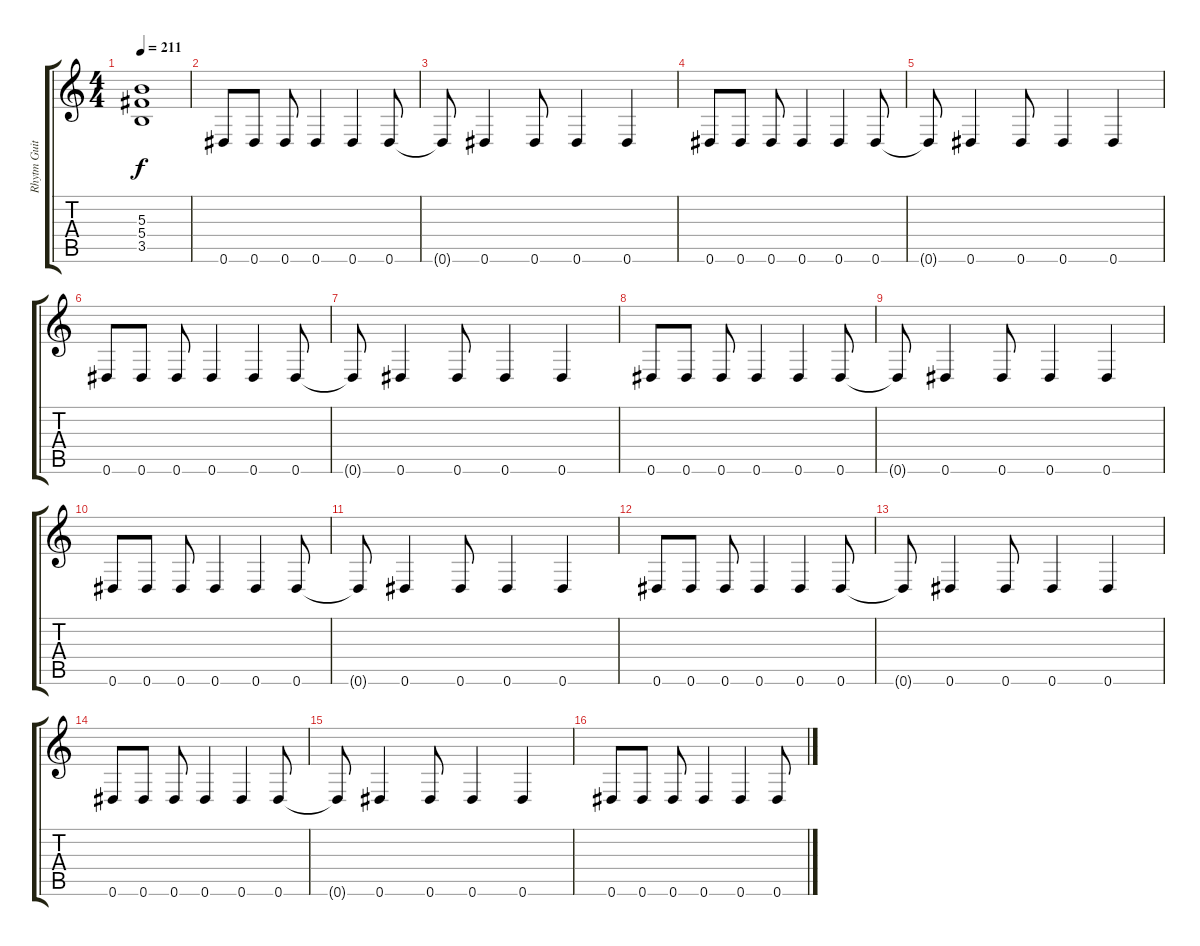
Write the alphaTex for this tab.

\track ("Rhytm Guitar" "Rhytm Guit") {instrument distortionguitar}
\staff {score tabs}
\tuning (Eb4 Bb3 Gb3 Db3 Ab2 Eb2) {hide}
\ts (4 4)
\tempo 211
\clef g2
\ks c
(5.3{t} 5.4{t} 3.5{t}).1{dy f} |
0.6.8 0.6.8 0.6.8 0.6.4 0.6.4 0.6.8 |
0.6{t}.8 0.6.4 0.6.8 0.6.4 0.6.4 |
0.6.8 0.6.8 0.6.8 0.6.4 0.6.4 0.6.8 |
0.6{t}.8 0.6.4 0.6.8 0.6.4 0.6.4 |
0.6.8 0.6.8 0.6.8 0.6.4 0.6.4 0.6.8 |
0.6{t}.8 0.6.4 0.6.8 0.6.4 0.6.4 |
0.6.8 0.6.8 0.6.8 0.6.4 0.6.4 0.6.8 |
0.6{t}.8 0.6.4 0.6.8 0.6.4 0.6.4 |
0.6.8 0.6.8 0.6.8 0.6.4 0.6.4 0.6.8 |
0.6{t}.8 0.6.4 0.6.8 0.6.4 0.6.4 |
0.6.8 0.6.8 0.6.8 0.6.4 0.6.4 0.6.8 |
0.6{t}.8 0.6.4 0.6.8 0.6.4 0.6.4 |
0.6.8 0.6.8 0.6.8 0.6.4 0.6.4 0.6.8 |
0.6{t}.8 0.6.4 0.6.8 0.6.4 0.6.4 |
0.6.8 0.6.8 0.6.8 0.6.4 0.6.4 0.6.8
